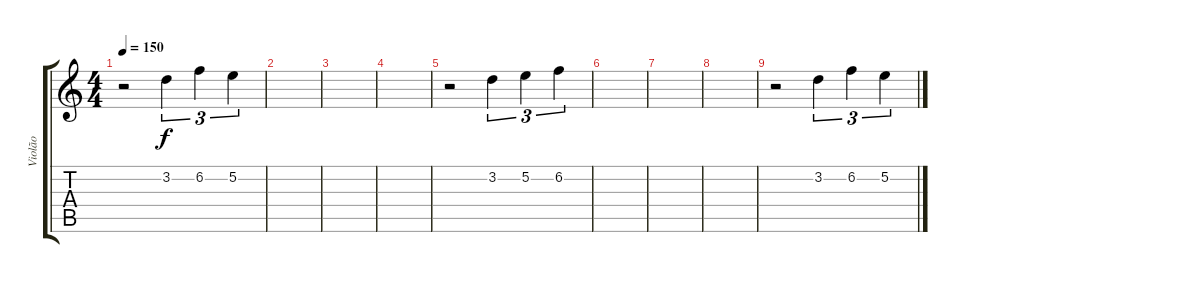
\track ("Violão" "Violão") {instrument acousticguitarnylon}
\staff {score tabs}
\tuning (E4 B3 G3 D3 A2 E2) {hide}
\ts (4 4)
\tempo 150
\clef g2
\ks c
r.2{dy f} 3.2.4{tu (3 2)} 6.2.4{tu (3 2)} 5.2.4{tu (3 2)} |
|
|
|
r.2 3.2.4{tu (3 2)} 5.2.4{tu (3 2)} 6.2.4{tu (3 2)} |
|
|
|
r.2 3.2.4{tu (3 2)} 6.2.4{tu (3 2)} 5.2.4{tu (3 2)}
